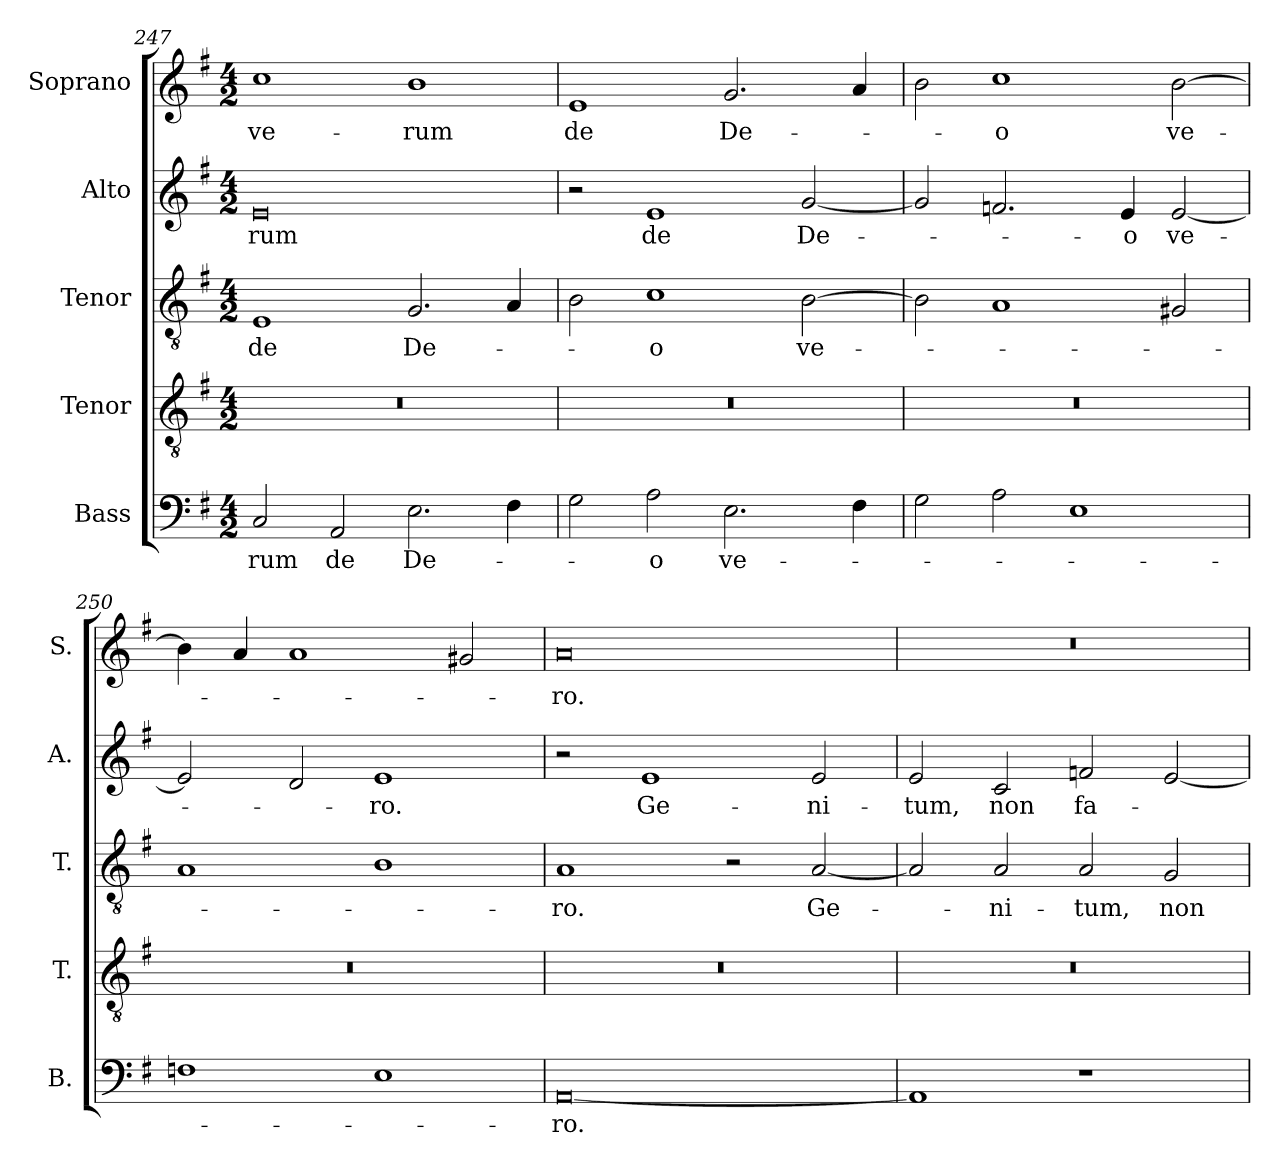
**kern	**text	**kern	**kern	**text	**kern	**text	**kern	**text
*part5	*part5	*part4	*part3	*part3	*part2	*part2	*part1	*part1
*staff5	*staff5	*staff4	*staff3	*staff3	*staff2	*staff2	*staff1	*staff1
*I"Bass	*	*I"Tenor	*I"Tenor	*	*I"Alto	*	*I"Soprano	*
*I'B.	*	*I'T.	*I'T.	*	*I'A.	*	*I'S.	*
*clefF4	*	*clefGv2	*clefGv2	*	*clefG2	*	*clefG2	*
*	*	*ITrd7c12	*ITrd7c12	*	*	*	*	*
*k[f#]	*	*k[f#]	*k[f#]	*	*k[f#]	*	*k[f#]	*
*G:	*	*G:	*G:	*	*G:	*	*G:	*
*M4/2	*	*M4/2	*M4/2	*	*M4/2	*	*M4/2	*
=247	=247	=247	=247	=247	=247	=247	=247	=247
!	!LO:LY:b:color=#000000	!LO:N:vis=1	!	!	!	!	!	!
!	!	!	!	!LO:LY:b:color=#000000	!	!	!	!
!	!	!	!	!	!	!LO:LY:b:color=#000000	!	!
!	!	!	!	!	!	!	!	!LO:LY:b:color=#000000
2Ci/	-rum	0r	1EEi	de	0ei	-rum	1cci	ve-
!	!LO:LY:b:color=#000000	!	!	!	!	!	!	!
2AAi/	de	.	.	.	.	.	.	.
!	!LO:LY:b:color=#000000	!	!	!	!	!	!	!
!	!	!	!	!LO:LY:b:color=#000000	!	!	!	!
!	!	!	!	!	!	!	!	!LO:LY:b:color=#000000
2.Ei\	De-	.	2.GGi/	De-	.	.	1bi	-rum
4F#i\	.	.	4AAi/	.	.	.	.	.
=248	=248	=248	=248	=248	=248	=248	=248	=248
!	!	!LO:N:vis=1	!	!	!	!	!	!
!	!	!	!	!	!	!	!	!LO:LY:b:color=#000000
2Gi\	.	0r	2BBi\	.	2r	.	1ei	de
!	!LO:LY:b:color=#000000	!	!	!	!	!	!	!
!	!	!	!	!LO:LY:b:color=#000000	!	!	!	!
!	!	!	!	!	!	!LO:LY:b:color=#000000	!	!
2Ai\	-o	.	1Ci	-o	1ei	de	.	.
!	!LO:LY:b:color=#000000	!	!	!	!	!	!	!
!	!	!	!	!	!	!	!	!LO:LY:b:color=#000000
2.Ei\	ve-	.	.	.	.	.	2.gi/	De-
!	!	!	!	!LO:LY:b:color=#000000	!	!	!	!
!	!	!	!	!	!	!LO:LY:b:color=#000000	!	!
.	.	.	[2BBi\	ve-	[2gi/	De-	.	.
4F#i\	.	.	.	.	.	.	4ai/	.
!!LO:PB:g=z
=249	=249	=249	=249	=249	=249	=249	=249	=249
!	!	!LO:N:vis=1	!	!	!	!	!	!
2Gi\	.	0r	2BBi\]	.	2gi/]	.	2bi\	.
!	!	!	!	!	!	!	!	!LO:LY:b:color=#000000
2Ai\	.	.	1AAi	.	2.fni/	.	1cci	-o
1Ei	.	.	.	.	.	.	.	.
!	!	!	!	!	!	!LO:LY:b:color=#000000	!	!
.	.	.	.	.	4ei/	-o	.	.
!	!	!	!	!	!	!LO:LY:b:color=#000000	!	!
!	!	!	!	!	!	!	!	!LO:LY:b:color=#000000
.	.	.	2GG#Xi/	.	[2ei/	ve-	[2bi\	ve-
=250	=250	=250	=250	=250	=250	=250	=250	=250
!	!	!LO:N:vis=1	!	!	!	!	!	!
1Fni	.	0r	1AAi	.	2ei/]	.	4bi\]	.
.	.	.	.	.	.	.	4ai/	.
.	.	.	.	.	2di/	.	1ai	.
!	!	!	!	!	!	!LO:LY:b:color=#000000	!	!
1Ei	.	.	1BBi	.	1ei	-ro.	.	.
.	.	.	.	.	.	.	2g#Xi/	.
=251	=251	=251	=251	=251	=251	=251	=251	=251
!	!LO:LY:b:color=#000000	!LO:N:vis=1	!	!	!	!	!	!
!	!	!	!	!LO:LY:b:color=#000000	!	!	!	!
!	!	!	!	!	!	!	!	!LO:LY:b:color=#000000
[0AAi	-ro.	0r	1AAi	-ro.	2r	.	0ai	-ro.
!	!	!	!	!	!	!LO:LY:b:color=#000000	!	!
.	.	.	.	.	1ei	Ge-	.	.
.	.	.	2r	.	.	.	.	.
!	!	!	!	!LO:LY:b:color=#000000	!	!	!	!
!	!	!	!	!	!	!LO:LY:b:color=#000000	!	!
.	.	.	[2AAi/	Ge-	2ei/	-ni-	.	.
=252	=252	=252	=252	=252	=252	=252	=252	=252
!	!	!LO:N:vis=1	!	!	!	!	!	!
!	!	!	!	!	!	!LO:LY:b:color=#000000	!LO:N:vis=1	!
1AAi]	.	0r	2AAi/]	.	2ei/	-tum,	0r	.
!	!	!	!	!LO:LY:b:color=#000000	!	!	!	!
!	!	!	!	!	!	!LO:LY:b:color=#000000	!	!
.	.	.	2AAi/	-ni-	2ci/	non	.	.
!	!	!	!	!LO:LY:b:color=#000000	!	!	!	!
!	!	!	!	!	!	!LO:LY:b:color=#000000	!	!
1r	.	.	2AAi/	-tum,	2fni/	fa-	.	.
!	!	!	!	!LO:LY:b:color=#000000	!	!	!	!
.	.	.	2GGi/	non	[2ei/	.	.	.
=	=	=	=	=	=	=	=	=
*-	*-	*-	*-	*-	*-	*-	*-	*-
